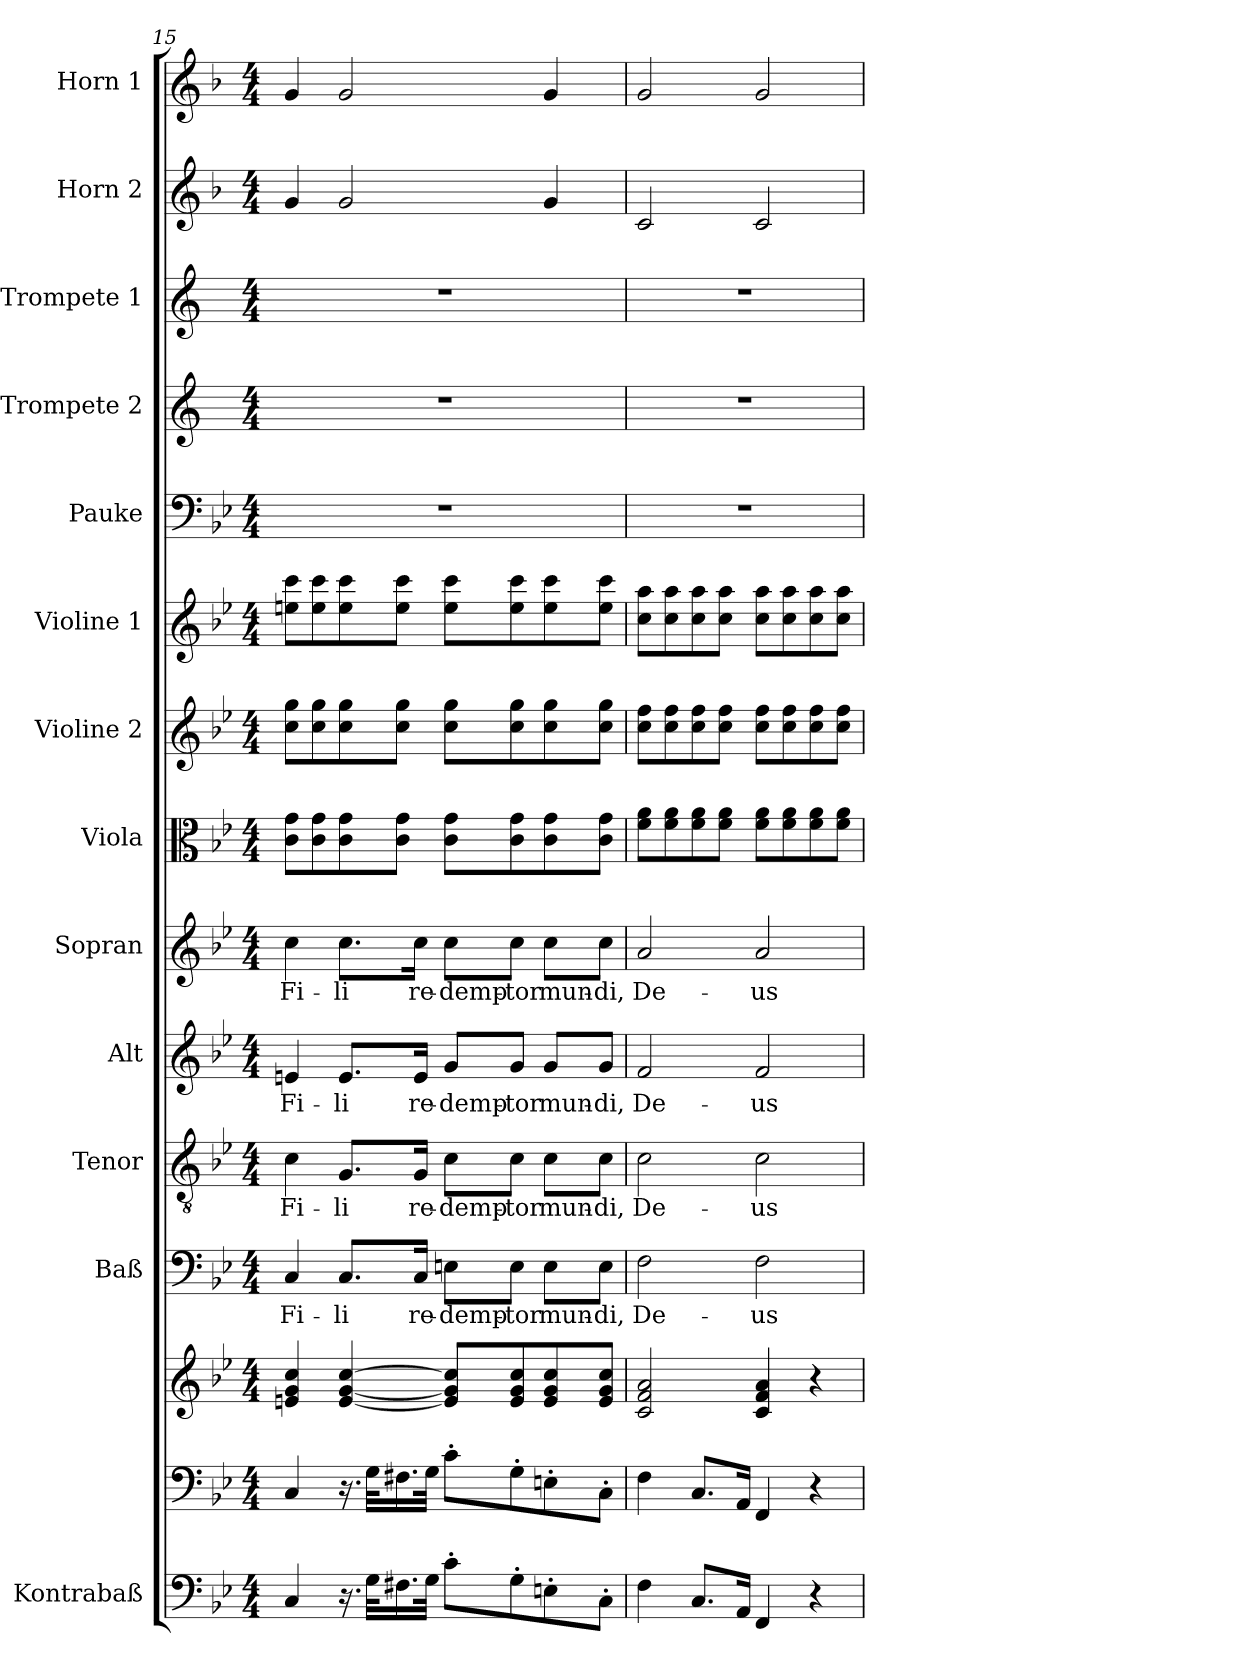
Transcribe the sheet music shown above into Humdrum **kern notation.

**kern	**kern	**kern	**kern	**text	**kern	**text	**kern	**text	**kern	**text	**kern	**kern	**kern	**kern	**kern	**kern	**kern	**kern
*part14	*part13	*part13	*part12	*part12	*part11	*part11	*part10	*part10	*part9	*part9	*part8	*part7	*part6	*part5	*part4	*part3	*part2	*part1
*staff15	*staff14	*staff13	*staff12	*staff12	*staff11	*staff11	*staff10	*staff10	*staff9	*staff9	*staff8	*staff7	*staff6	*staff5	*staff4	*staff3	*staff2	*staff1
*I"Kontrabaß	*	*	*I"Baß	*	*I"Tenor	*	*I"Alt	*	*I"Sopran	*	*I"Viola	*I"Violine 2	*I"Violine 1	*I"Pauke	*I"Trompete 2	*I"Trompete 1	*I"Horn 2	*I"Horn 1
*I'Kb.	*	*	*	*	*	*	*	*	*	*	*I'Vla.	*I'Vl. 2	*I'Vl. 1	*	*I'Tr. 2	*I'Tr. 1	*I'Hr. 2	*I'Hr. 1
*clefF4	*clefF4	*clefG2	*clefF4	*	*clefGv2	*	*clefG2	*	*clefG2	*	*clefC3	*clefG2	*clefG2	*clefF4	*clefG2	*clefG2	*clefG2	*clefG2
*ITrd7c12	*	*	*	*	*	*	*	*	*	*	*	*	*	*	*ITrd1c2	*ITrd1c2	*ITrd4c7	*ITrd4c7
*k[b-e-]	*k[b-e-]	*k[b-e-]	*k[b-e-]	*	*k[b-e-]	*	*k[b-e-]	*	*k[b-e-]	*	*k[b-e-]	*k[b-e-]	*k[b-e-]	*k[b-e-]	*k[b-e-]	*k[b-e-]	*k[b-e-]	*k[b-e-]
*B-:	*B-:	*B-:	*B-:	*	*B-:	*	*B-:	*	*B-:	*	*B-:	*B-:	*B-:	*B-:	*B-:	*B-:	*B-:	*B-:
*M4/4	*M4/4	*M4/4	*M4/4	*	*M4/4	*	*M4/4	*	*M4/4	*	*M4/4	*M4/4	*M4/4	*M4/4	*M4/4	*M4/4	*M4/4	*M4/4
=15	=15	=15	=15	=15	=15	=15	=15	=15	=15	=15	=15	=15	=15	=15	=15	=15	=15	=15
!	!	!	!	!LO:LY:b	!	!LO:LY:b	!	!LO:LY:b	!	!LO:LY:b	!	!	!	!	!	!	!	!
4CC/	4C/	4en/ 4g/ 4cc/	4C/	Fi-	4c\	Fi-	4en/	Fi-	4cc\	Fi-	8c\ 8g\L	8cc\ 8gg\L	8een\ 8ccc\L	1r	1r	1r	4c/	4c/
.	.	.	.	.	.	.	.	.	.	.	8c\ 8g\	8cc\ 8gg\	8ee\ 8ccc\	.	.	.	.	.
!	!	!	!	!LO:LY:b	!	!LO:LY:b	!	!LO:LY:b	!	!LO:LY:b	!	!	!	!	!	!	!	!
16.r	16.r	[4e/ [4g/ [4cc/	8.C/L	-li	8.G/L	-li	8.e/L	-li	8.cc\L	-li	8c\ 8g\	8cc\ 8gg\	8ee\ 8ccc\	.	.	.	2c/	2c/
32GG\KLL	32G\KLL	.	.	.	.	.	.	.	.	.	.	.	.	.	.	.	.	.
16.FF#X\	16.F#X\	.	.	.	.	.	.	.	.	.	8c\ 8g\J	8cc\ 8gg\J	8ee\ 8ccc\J	.	.	.	.	.
!	!	!	!	!LO:LY:b	!	!LO:LY:b	!	!LO:LY:b	!	!LO:LY:b	!	!	!	!	!	!	!	!
.	.	.	16C/Jk	re-	16G/Jk	re-	16e/Jk	re-	16cc\Jk	re-	.	.	.	.	.	.	.	.
32GG\JJk	32G\JJk	.	.	.	.	.	.	.	.	.	.	.	.	.	.	.	.	.
!	!	!	!	!LO:LY:b	!	!LO:LY:b	!	!LO:LY:b	!	!LO:LY:b	!	!	!	!	!	!	!	!
8C'>\L	8c'>\L	8e/] 8g/] 8cc/]L	8En\L	-demp-	8c\L	-demp-	8g/L	-demp-	8cc\L	-demp-	8c\ 8g\L	8cc\ 8gg\L	8ee\ 8ccc\L	.	.	.	.	.
!	!	!	!	!LO:LY:b	!	!LO:LY:b	!	!LO:LY:b	!	!LO:LY:b	!	!	!	!	!	!	!	!
8GG'>\	8G'>\	8e/ 8g/ 8cc/	8E\J	-tor	8c\J	-tor	8g/J	-tor	8cc\J	-tor	8c\ 8g\	8cc\ 8gg\	8ee\ 8ccc\	.	.	.	.	.
!	!	!	!	!LO:LY:b	!	!LO:LY:b	!	!LO:LY:b	!	!LO:LY:b	!	!	!	!	!	!	!	!
8EEn'>\	8En'>\	8e/ 8g/ 8cc/	8E\L	mun-	8c\L	mun-	8g/L	mun-	8cc\L	mun-	8c\ 8g\	8cc\ 8gg\	8ee\ 8ccc\	.	.	.	4c/	4c/
!	!	!	!	!LO:LY:b	!	!LO:LY:b	!	!LO:LY:b	!	!LO:LY:b	!	!	!	!	!	!	!	!
8CC'>\J	8C'>\J	8e/ 8g/ 8cc/J	8E\J	-di,	8c\J	-di,	8g/J	-di,	8cc\J	-di,	8c\ 8g\J	8cc\ 8gg\J	8ee\ 8ccc\J	.	.	.	.	.
!!LO:PB:g=z
=16	=16	=16	=16	=16	=16	=16	=16	=16	=16	=16	=16	=16	=16	=16	=16	=16	=16	=16
!	!	!	!	!LO:LY:b	!	!LO:LY:b	!	!LO:LY:b	!	!LO:LY:b	!	!	!	!	!	!	!	!
4FF\	4F\	2c/ 2f/ 2a/	2F\	De-	2c\	De-	2f/	De-	2a/	De-	8f\ 8a\L	8cc\ 8ff\L	8cc\ 8aa\L	1r	1r	1r	2F/	2c/
.	.	.	.	.	.	.	.	.	.	.	8f\ 8a\	8cc\ 8ff\	8cc\ 8aa\	.	.	.	.	.
8.CC/L	8.C/L	.	.	.	.	.	.	.	.	.	8f\ 8a\	8cc\ 8ff\	8cc\ 8aa\	.	.	.	.	.
.	.	.	.	.	.	.	.	.	.	.	8f\ 8a\J	8cc\ 8ff\J	8cc\ 8aa\J	.	.	.	.	.
16AAA/Jk	16AA/Jk	.	.	.	.	.	.	.	.	.	.	.	.	.	.	.	.	.
!	!	!	!	!LO:LY:b	!	!LO:LY:b	!	!LO:LY:b	!	!LO:LY:b	!	!	!	!	!	!	!	!
4FFF/	4FF/	4c/ 4f/ 4a/	2F\	-us	2c\	-us	2f/	-us	2a/	-us	8f\ 8a\L	8cc\ 8ff\L	8cc\ 8aa\L	.	.	.	2F/	2c/
.	.	.	.	.	.	.	.	.	.	.	8f\ 8a\	8cc\ 8ff\	8cc\ 8aa\	.	.	.	.	.
4r	4r	4r	.	.	.	.	.	.	.	.	8f\ 8a\	8cc\ 8ff\	8cc\ 8aa\	.	.	.	.	.
.	.	.	.	.	.	.	.	.	.	.	8f\ 8a\J	8cc\ 8ff\J	8cc\ 8aa\J	.	.	.	.	.
=	=	=	=	=	=	=	=	=	=	=	=	=	=	=	=	=	=	=
*-	*-	*-	*-	*-	*-	*-	*-	*-	*-	*-	*-	*-	*-	*-	*-	*-	*-	*-
